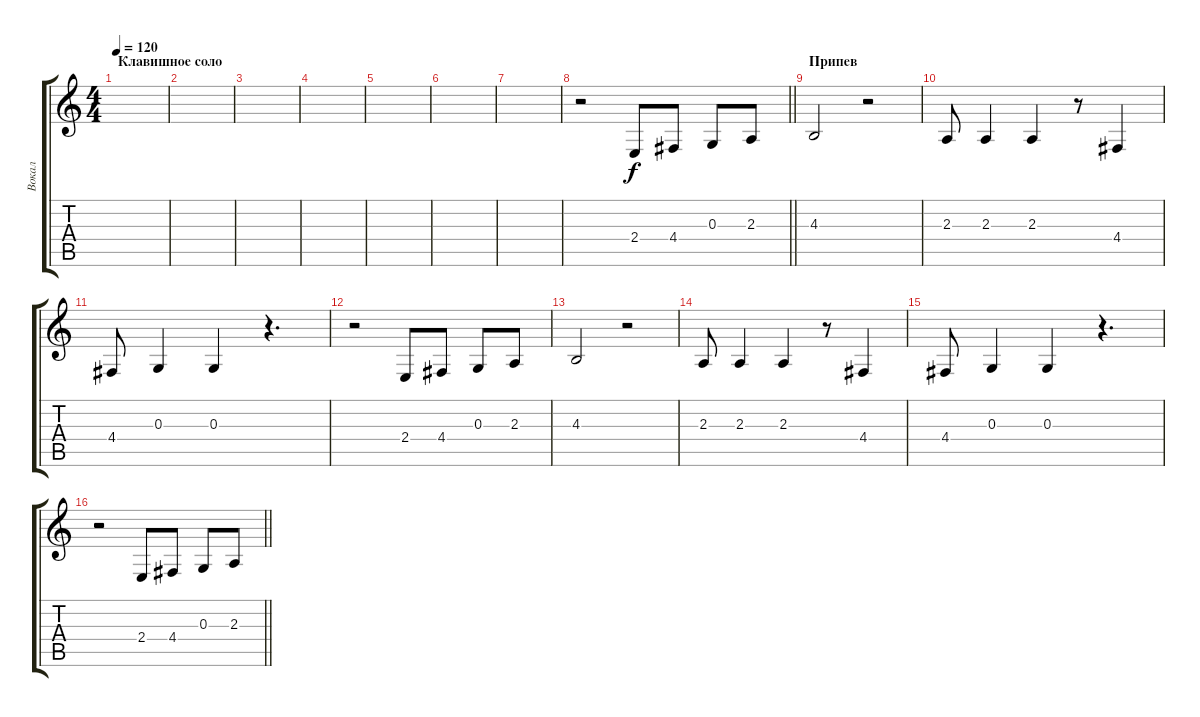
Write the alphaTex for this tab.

\track ("Вокал" "Вокал") {instrument sopranosax}
\staff {score tabs}
\tuning (E4 B3 G3 D3 A2 E2) {hide}
\ts (4 4)
\section ("" "Клавишное соло")
\tempo 120
\clef g2
\ks c
|
|
|
|
|
|
|
\barLineRight lightlight
r.2 2.4.8 4.4.8 0.3.8 2.3.8 |
\section ("" "Припев")
4.3.2 r.2 |
2.3.8 2.3.4 2.3.4 r.8 4.4.4 |
4.4.8 0.3.4 0.3.4 r.4{d} |
r.2 2.4.8 4.4.8 0.3.8 2.3.8 |
4.3.2 r.2 |
2.3.8 2.3.4 2.3.4 r.8 4.4.4 |
4.4.8 0.3.4 0.3.4 r.4{d} |
\barLineRight lightlight
r.2 2.4.8 4.4.8 0.3.8 2.3.8
